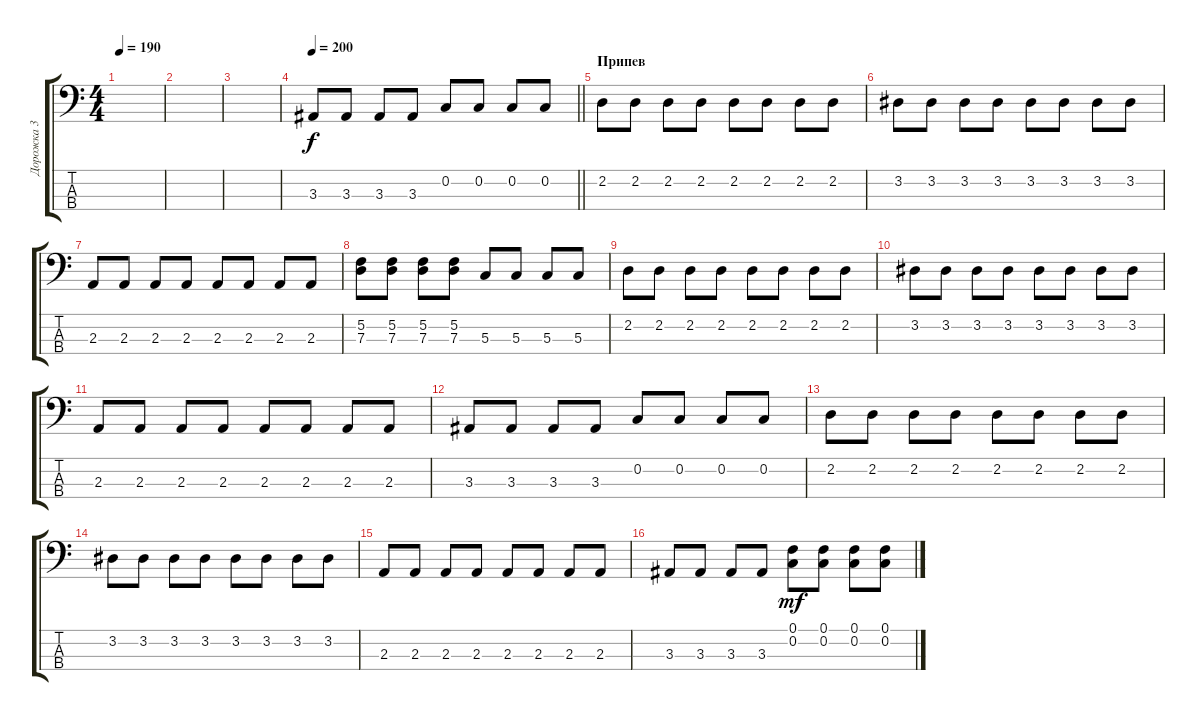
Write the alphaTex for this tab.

\track ("Дорожка 3" "Дорожка 3") {instrument electricbasspick}
\staff {score tabs}
\tuning (F2 C2 G1 D1) {hide}
\ts (4 4)
\tempo 190
\clef f4
\ks c
|
|
|
\tempo 200
\barLineRight lightlight
3.3.8 3.3.8 3.3.8 3.3.8 0.2.8 0.2.8 0.2.8 0.2.8 |
\section ("" "Припев")
2.2.8 2.2.8 2.2.8 2.2.8 2.2.8 2.2.8 2.2.8 2.2.8 |
3.2.8 3.2.8 3.2.8 3.2.8 3.2.8 3.2.8 3.2.8 3.2.8 |
2.3.8 2.3.8 2.3.8 2.3.8 2.3.8 2.3.8 2.3.8 2.3.8 |
(5.2 7.3).8 (5.2 7.3).8 (5.2 7.3).8 (5.2 7.3).8 5.3.8 5.3.8 5.3.8 5.3.8 |
2.2.8 2.2.8 2.2.8 2.2.8 2.2.8 2.2.8 2.2.8 2.2.8 |
3.2.8 3.2.8 3.2.8 3.2.8 3.2.8 3.2.8 3.2.8 3.2.8 |
2.3.8 2.3.8 2.3.8 2.3.8 2.3.8 2.3.8 2.3.8 2.3.8 |
3.3.8 3.3.8 3.3.8 3.3.8 0.2.8 0.2.8 0.2.8 0.2.8 |
2.2.8 2.2.8 2.2.8 2.2.8 2.2.8 2.2.8 2.2.8 2.2.8 |
3.2.8 3.2.8 3.2.8 3.2.8 3.2.8 3.2.8 3.2.8 3.2.8 |
2.3.8 2.3.8 2.3.8 2.3.8 2.3.8 2.3.8 2.3.8 2.3.8 |
3.3.8 3.3.8 3.3.8 3.3.8 (0.1 0.2).8{dy mf} (0.1 0.2).8 (0.1 0.2).8 (0.1 0.2).8
